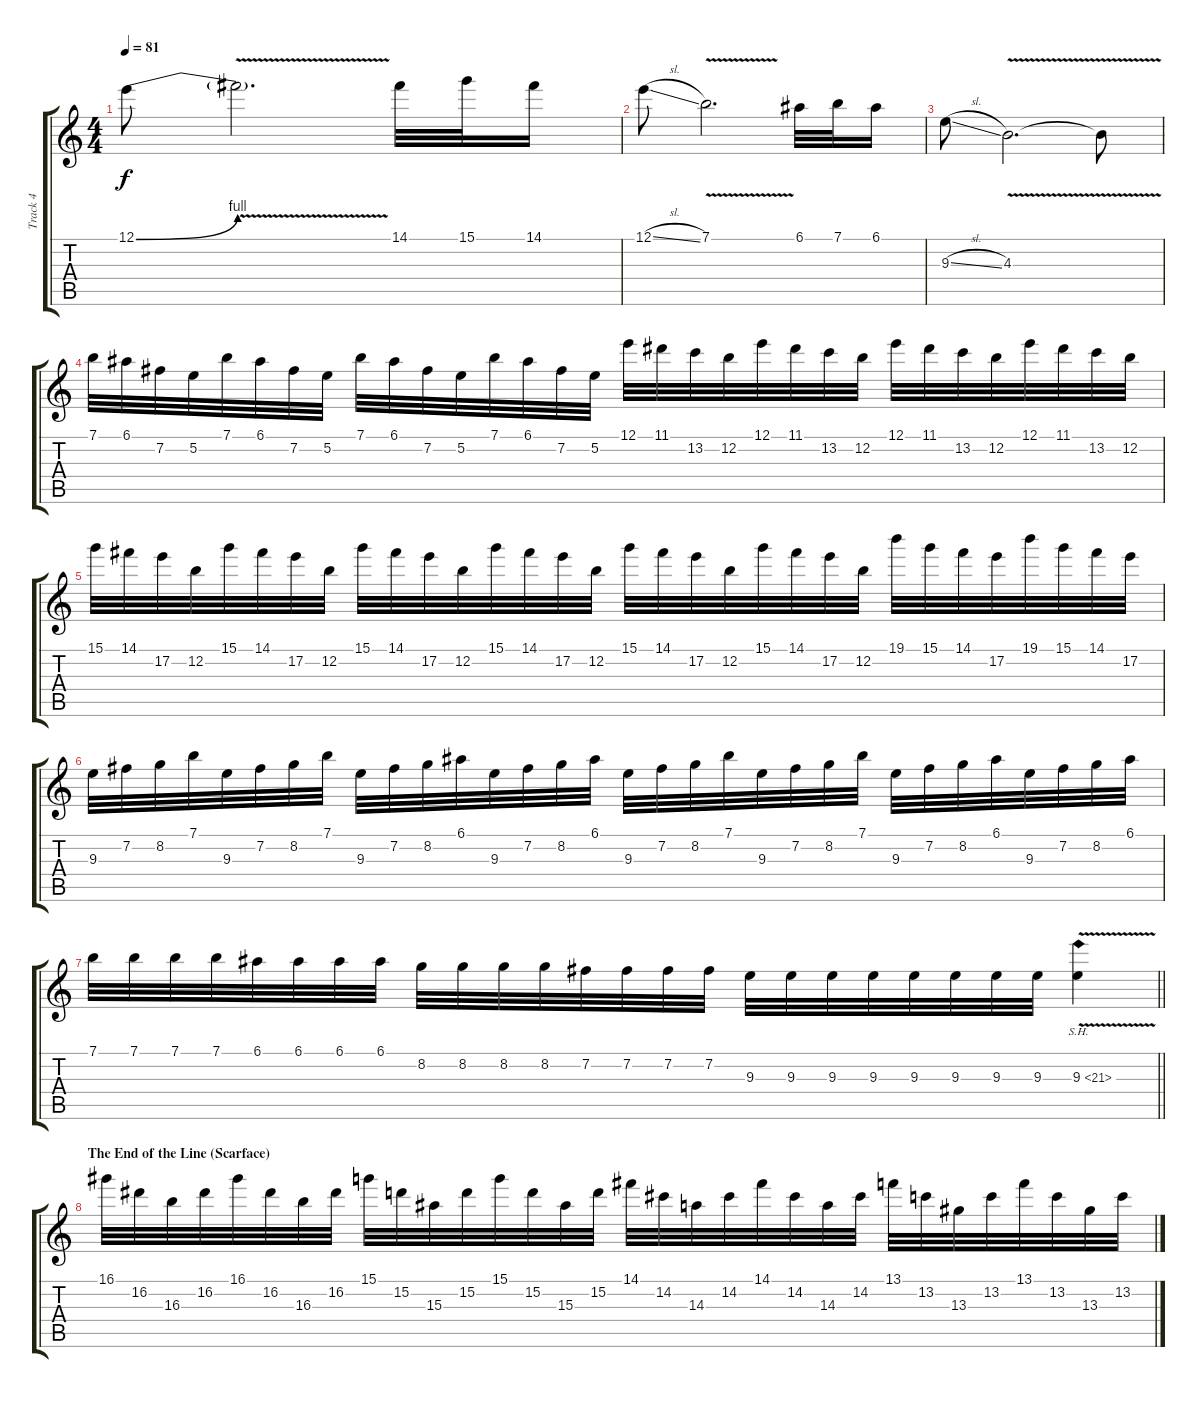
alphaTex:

\track ("Track 4" "Track 4") {instrument distortionguitar}
\staff {score tabs}
\tuning (E4 B3 G3 D3 A2 E2) {hide}
\ts (4 4)
\tempo 81
\clef g2
\ks c
12.1{be (bend 0 0 60 4)}.8{dy f} 12.1{v t}.2{d} 14.1.32 15.1.32 14.1.16 |
12.1{sl}.8 7.1{v}.2{d} 6.1.32 7.1.32 6.1.16 |
9.3{sl}.8 4.3{v}.2{d} 4.3{t}.8 |
7.1.32 6.1.32 7.2.32 5.2.32 7.1.32 6.1.32 7.2.32 5.2.32 7.1.32 6.1.32 7.2.32 5.2.32 7.1.32 6.1.32 7.2.32 5.2.32 12.1.32 11.1.32 13.2.32 12.2.32 12.1.32 11.1.32 13.2.32 12.2.32 12.1.32 11.1.32 13.2.32 12.2.32 12.1.32 11.1.32 13.2.32 12.2.32 |
15.1.32 14.1.32 17.2.32 12.2.32 15.1.32 14.1.32 17.2.32 12.2.32 15.1.32 14.1.32 17.2.32 12.2.32 15.1.32 14.1.32 17.2.32 12.2.32 15.1.32 14.1.32 17.2.32 12.2.32 15.1.32 14.1.32 17.2.32 12.2.32 19.1.32 15.1.32 14.1.32 17.2.32 19.1.32 15.1.32 14.1.32 17.2.32 |
9.3.32 7.2.32 8.2.32 7.1.32 9.3.32 7.2.32 8.2.32 7.1.32 9.3.32 7.2.32 8.2.32 6.1.32 9.3.32 7.2.32 8.2.32 6.1.32 9.3.32 7.2.32 8.2.32 7.1.32 9.3.32 7.2.32 8.2.32 7.1.32 9.3.32 7.2.32 8.2.32 6.1.32 9.3.32 7.2.32 8.2.32 6.1.32 |
\barLineRight lightlight
7.1.32 7.1.32 7.1.32 7.1.32 6.1.32 6.1.32 6.1.32 6.1.32 8.2.32 8.2.32 8.2.32 8.2.32 7.2.32 7.2.32 7.2.32 7.2.32 9.3.32 9.3.32 9.3.32 9.3.32 9.3.32 9.3.32 9.3.32 9.3.32 9.3{sh 12 v}.4 |
\section ("" "The End of the Line (Scarface)")
16.1.32 16.2.32 16.3.32 16.2.32 16.1.32 16.2.32 16.3.32 16.2.32 15.1.32 15.2.32 15.3.32 15.2.32 15.1.32 15.2.32 15.3.32 15.2.32 14.1.32 14.2.32 14.3.32 14.2.32 14.1.32 14.2.32 14.3.32 14.2.32 13.1.32 13.2.32 13.3.32 13.2.32 13.1.32 13.2.32 13.3.32 13.2.32
